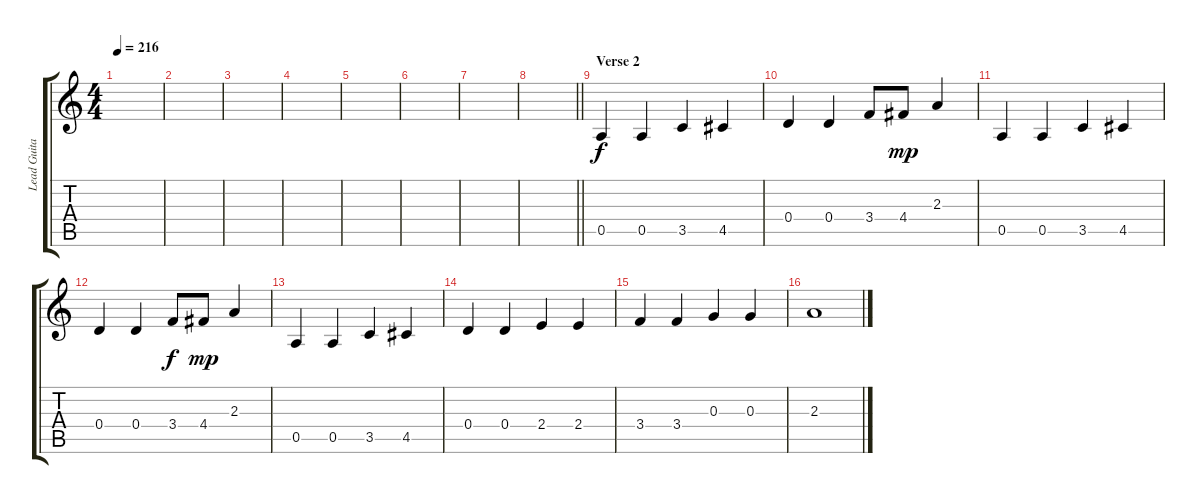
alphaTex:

\track ("Lead Guitar 1" "Lead Guita") {instrument overdrivenguitar}
\staff {score tabs}
\tuning (E4 B3 G3 D3 A2 E2) {hide}
\ts (4 4)
\tempo 216
\clef g2
\ks c
|
|
|
|
|
|
|
\barLineRight lightlight
|
\section ("" "Verse 2")
0.5.4 0.5.4 3.5.4 4.5.4 |
0.4.4 0.4.4 3.4.8{dy f} 4.4.8{dy mp} 2.3.4 |
0.5.4 0.5.4 3.5.4 4.5.4 |
0.4.4 0.4.4 3.4.8{dy f} 4.4.8{dy mp} 2.3.4 |
0.5.4 0.5.4 3.5.4 4.5.4 |
0.4.4 0.4.4 2.4.4 2.4.4 |
3.4.4 3.4.4 0.3.4 0.3.4 |
2.3.1
